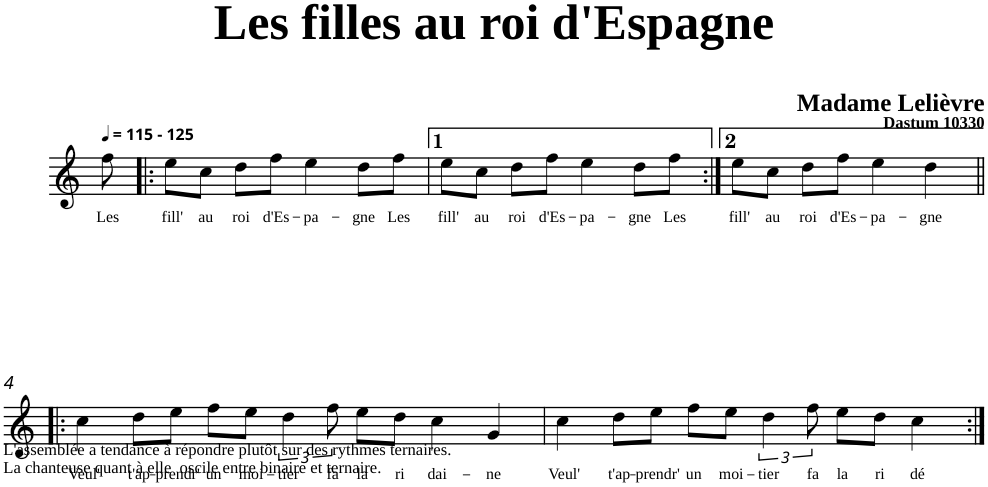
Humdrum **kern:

**kern	**text
*part1	*part1
*staff1	*staff1
*clefG2	*
*k[]	*
=	=
!LO:TX:a:B:t=- 125	!
!	!LO:LY:b
8ff\	Les
=1!|:	=1!|:
!	!LO:LY:b
8ee\L	fill'
!	!LO:LY:b
8cc\J	au
!	!LO:LY:b
8dd\L	roi
!	!LO:LY:b
8ff\J	d'Es-
!	!LO:LY:b
4ee\	-pa-
!	!LO:LY:b
8dd\L	-gne
!	!LO:LY:b
8ff\J	Les
=2	=2
!	!LO:LY:b
8ee\L	fill'
!	!LO:LY:b
8cc\J	au
!	!LO:LY:b
8dd\L	roi
!	!LO:LY:b
8ff\J	d'Es-
!	!LO:LY:b
4ee\	-pa-
!	!LO:LY:b
8dd\L	-gne
!	!LO:LY:b
8ff\J	Les
=3:|!	=3:|!
!	!LO:LY:b
8ee\L	fill'
!	!LO:LY:b
8cc\J	au
!	!LO:LY:b
8dd\L	roi
!	!LO:LY:b
8ff\J	d'Es-
!	!LO:LY:b
4ee\	-pa-
!	!LO:LY:b
4dd\	-gne
!!LO:LB:g=z
=4!|:	=4!|:
!	!LO:LY:b
4cc\	Veul'
!	!LO:LY:b
8dd\L	t'ap-
!	!LO:LY:b
8ee\J	-prendr'
!	!LO:LY:b
8ff\L	un
!	!LO:LY:b
8ee\J	moi-
!	!LO:LY:b
6dd\	-tier
!	!LO:LY:b
12ff\	fa
!	!LO:LY:b
8ee\L	la
!	!LO:LY:b
8dd\J	ri
!	!LO:LY:b
4cc\	dai-
!	!LO:LY:b
4g/	-ne
=5	=5
!	!LO:LY:b
4cc\	Veul'
!	!LO:LY:b
8dd\L	t'ap-
!	!LO:LY:b
8ee\J	-prendr'
!	!LO:LY:b
8ff\L	un
!	!LO:LY:b
8ee\J	moi-
!	!LO:LY:b
6dd\	-tier
!	!LO:LY:b
12ff\	fa
!	!LO:LY:b
8ee\L	la
!	!LO:LY:b
8dd\J	ri
!	!LO:LY:b
4cc\	dé
=:|!	=:|!
*-	*-
